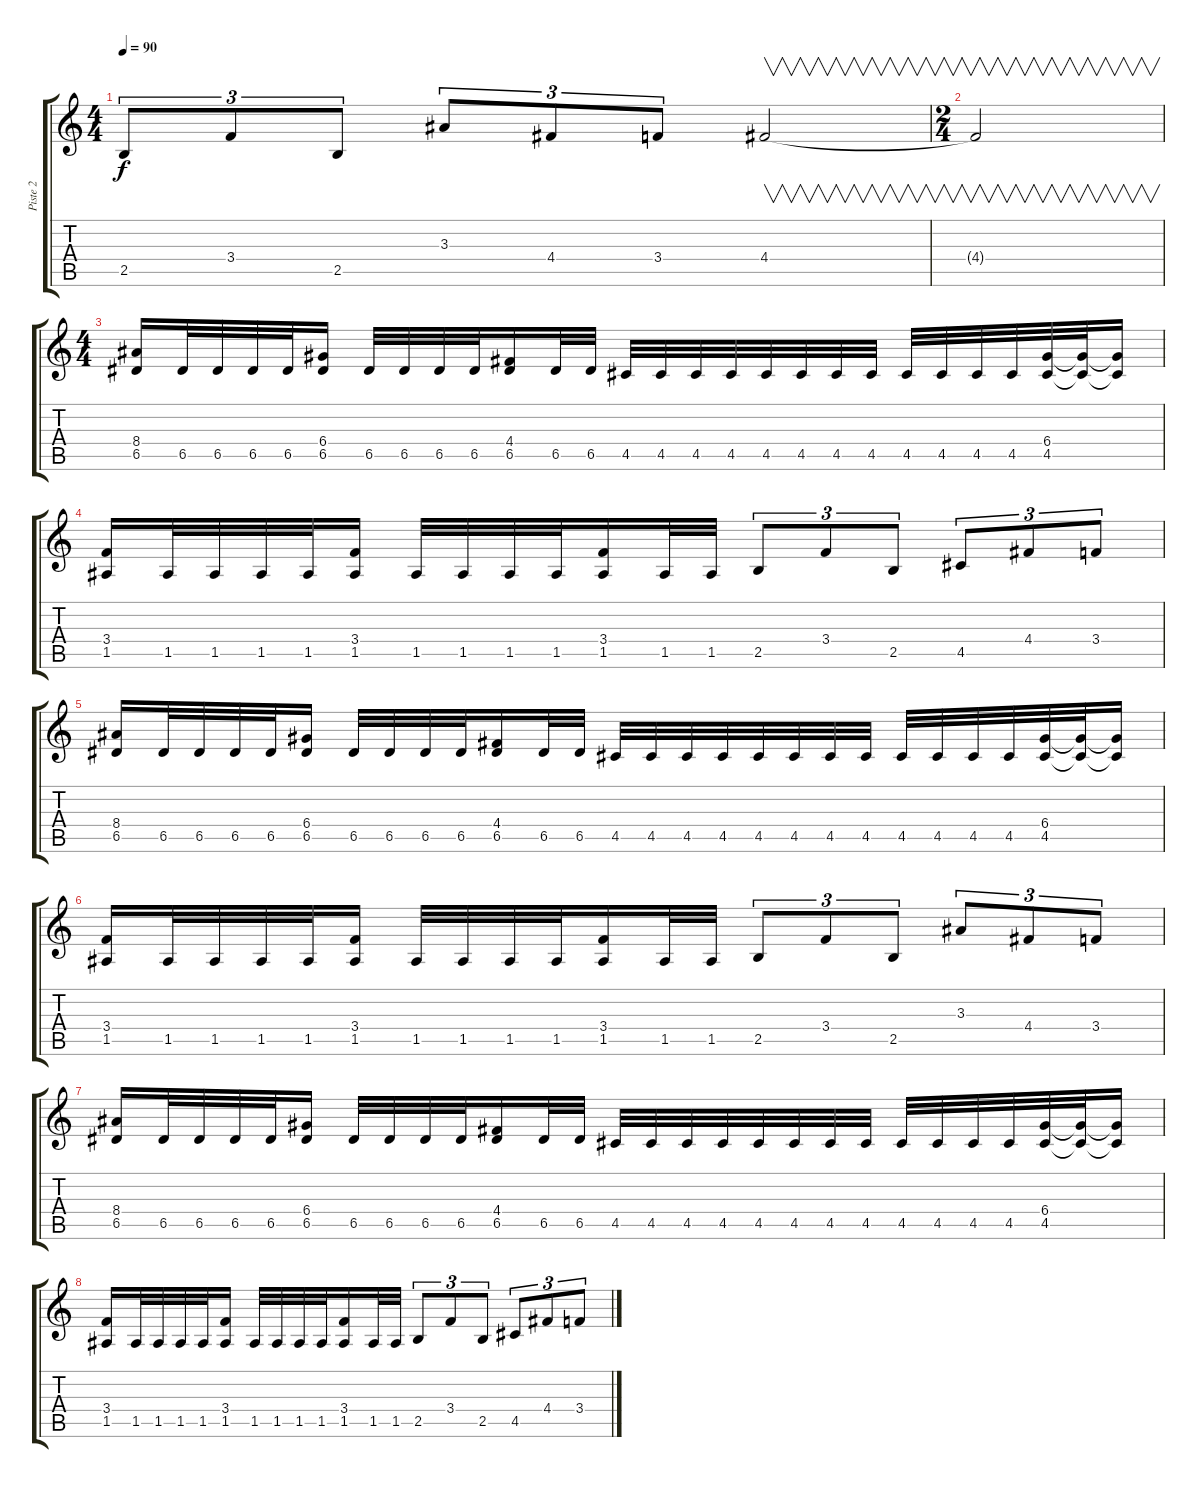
\track ("Piste 2" "Piste 2") {instrument distortionguitar}
\staff {score tabs}
\tuning (E4 B3 G3 D3 A2 E2) {hide}
\ts (4 4)
\tempo 90
\clef g2
\ks c
2.5.8{tu (3 2) dy f} 3.4.8{tu (3 2)} 2.5.8{tu (3 2)} 3.3.8{tu (3 2)} 4.4.8{tu (3 2)} 3.4.8{tu (3 2)} 4.4.2{v} |
\ts (2 4)
4.4{t}.2{v} |
\ts (4 4)
(8.4 6.5).16 6.5.32 6.5.32 6.5.32 6.5.32 (6.4 6.5).16 6.5.32 6.5.32 6.5.32 6.5.32 (4.4 6.5).16 6.5.32 6.5.32 4.5.32 4.5.32 4.5.32 4.5.32 4.5.32 4.5.32 4.5.32 4.5.32 4.5.32 4.5.32 4.5.32 4.5.32 (6.4 4.5).32 (6.4{t} 4.5{t}).32 (6.4{t} 4.5{t}).16 |
(3.4 1.5).16 1.5.32 1.5.32 1.5.32 1.5.32 (3.4 1.5).16 1.5.32 1.5.32 1.5.32 1.5.32 (3.4 1.5).16 1.5.32 1.5.32 2.5.8{tu (3 2)} 3.4.8{tu (3 2)} 2.5.8{tu (3 2)} 4.5.8{tu (3 2)} 4.4.8{tu (3 2)} 3.4.8{tu (3 2)} |
(8.4 6.5).16 6.5.32 6.5.32 6.5.32 6.5.32 (6.4 6.5).16 6.5.32 6.5.32 6.5.32 6.5.32 (4.4 6.5).16 6.5.32 6.5.32 4.5.32 4.5.32 4.5.32 4.5.32 4.5.32 4.5.32 4.5.32 4.5.32 4.5.32 4.5.32 4.5.32 4.5.32 (6.4 4.5).32 (6.4{t} 4.5{t}).32 (6.4{t} 4.5{t}).16 |
(3.4 1.5).16 1.5.32 1.5.32 1.5.32 1.5.32 (3.4 1.5).16 1.5.32 1.5.32 1.5.32 1.5.32 (3.4 1.5).16 1.5.32 1.5.32 2.5.8{tu (3 2)} 3.4.8{tu (3 2)} 2.5.8{tu (3 2)} 3.3.8{tu (3 2)} 4.4.8{tu (3 2)} 3.4.8{tu (3 2)} |
(8.4 6.5).16 6.5.32 6.5.32 6.5.32 6.5.32 (6.4 6.5).16 6.5.32 6.5.32 6.5.32 6.5.32 (4.4 6.5).16 6.5.32 6.5.32 4.5.32 4.5.32 4.5.32 4.5.32 4.5.32 4.5.32 4.5.32 4.5.32 4.5.32 4.5.32 4.5.32 4.5.32 (6.4 4.5).32 (6.4{t} 4.5{t}).32 (6.4{t} 4.5{t}).16 |
(3.4 1.5).16 1.5.32 1.5.32 1.5.32 1.5.32 (3.4 1.5).16 1.5.32 1.5.32 1.5.32 1.5.32 (3.4 1.5).16 1.5.32 1.5.32 2.5.8{tu (3 2)} 3.4.8{tu (3 2)} 2.5.8{tu (3 2)} 4.5.8{tu (3 2)} 4.4.8{tu (3 2)} 3.4.8{tu (3 2)}
